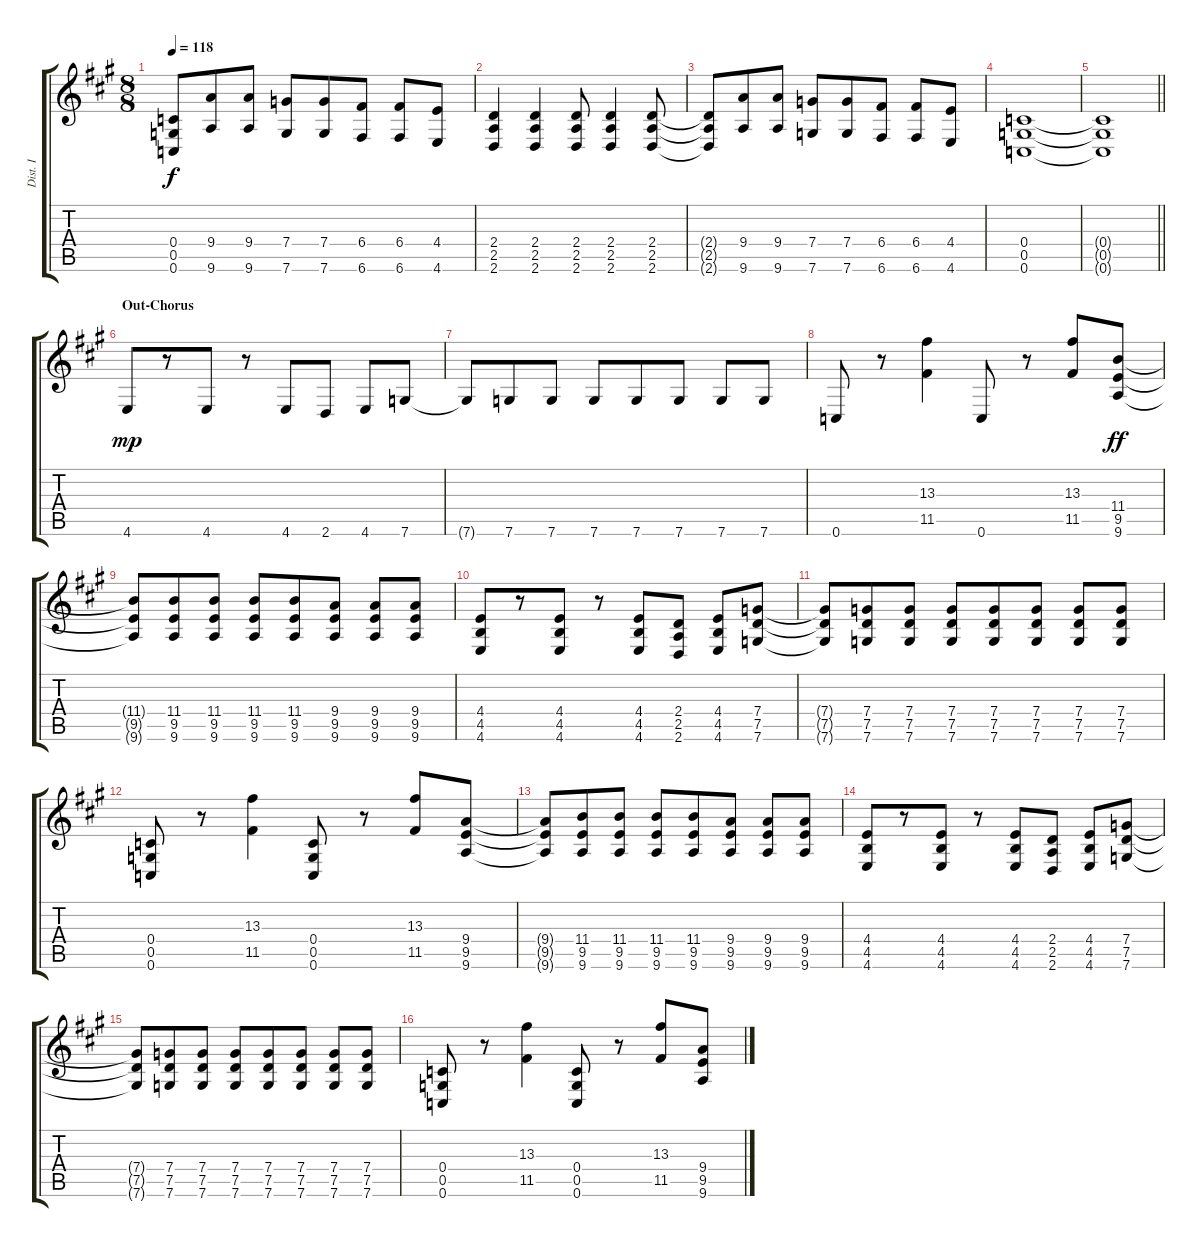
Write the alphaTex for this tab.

\track ("Dist. I" "Dist. I") {instrument distortionguitar}
\staff {score tabs}
\tuning (D4 A3 F3 C3 G2 C2) {hide}
\ts (8 8)
\tempo 118
\clef g2
\ks a
(0.4{t} 0.5{t} 0.6{t}).8{dy f} (9.4 9.6).8 (9.4 9.6).8 (7.4 7.6).8 (7.4 7.6).8 (6.4 6.6).8 (6.4 6.6).8 (4.4 4.6).8 |
(2.4 2.5 2.6).4 (2.4 2.5 2.6).4 (2.4 2.5 2.6).8 (2.4 2.5 2.6).4 (2.4 2.5 2.6).8 |
(2.4{t} 2.5{t} 2.6{t}).8 (9.4 9.6).8 (9.4 9.6).8 (7.4 7.6).8 (7.4 7.6).8 (6.4 6.6).8 (6.4 6.6).8 (4.4 4.6).8 |
(0.4 0.5 0.6).1 |
\barLineRight lightlight
(0.4{t} 0.5{t} 0.6{t}).1 |
\section ("" "Out-Chorus")
4.6.8{dy mp} r.8 4.6.8 r.8 4.6.8 2.6.8 4.6.8 7.6.8 |
7.6{t}.8 7.6.8 7.6.8 7.6.8 7.6.8 7.6.8 7.6.8 7.6.8 |
0.6.8 r.8 (13.3 11.5).4 0.6.8 r.8 (13.3 11.5).8 (11.4 9.5 9.6).8{dy ff} |
(11.4{t} 9.5{t} 9.6{t}).8 (11.4 9.5 9.6).8 (11.4 9.5 9.6).8 (11.4 9.5 9.6).8 (11.4 9.5 9.6).8 (9.4 9.5 9.6).8 (9.4 9.5 9.6).8 (9.4 9.5 9.6).8 |
(4.4 4.5 4.6).8 r.8 (4.4 4.5 4.6).8 r.8 (4.4 4.5 4.6).8 (2.4 2.5 2.6).8 (4.4 4.5 4.6).8 (7.4 7.5 7.6).8 |
(7.4{t} 7.5{t} 7.6{t}).8 (7.4 7.5 7.6).8 (7.4 7.5 7.6).8 (7.4 7.5 7.6).8 (7.4 7.5 7.6).8 (7.4 7.5 7.6).8 (7.4 7.5 7.6).8 (7.4 7.5 7.6).8 |
(0.4 0.5 0.6).8 r.8 (13.3 11.5).4 (0.4 0.5 0.6).8 r.8 (13.3 11.5).8 (9.4 9.5 9.6).8 |
(9.4{t} 9.5{t} 9.6{t}).8 (11.4 9.5 9.6).8 (11.4 9.5 9.6).8 (11.4 9.5 9.6).8 (11.4 9.5 9.6).8 (9.4 9.5 9.6).8 (9.4 9.5 9.6).8 (9.4 9.5 9.6).8 |
(4.4 4.5 4.6).8 r.8 (4.4 4.5 4.6).8 r.8 (4.4 4.5 4.6).8 (2.4 2.5 2.6).8 (4.4 4.5 4.6).8 (7.4 7.5 7.6).8 |
(7.4{t} 7.5{t} 7.6{t}).8 (7.4 7.5 7.6).8 (7.4 7.5 7.6).8 (7.4 7.5 7.6).8 (7.4 7.5 7.6).8 (7.4 7.5 7.6).8 (7.4 7.5 7.6).8 (7.4 7.5 7.6).8 |
(0.4 0.5 0.6).8 r.8 (13.3 11.5).4 (0.4 0.5 0.6).8 r.8 (13.3 11.5).8 (9.4 9.5 9.6).8
